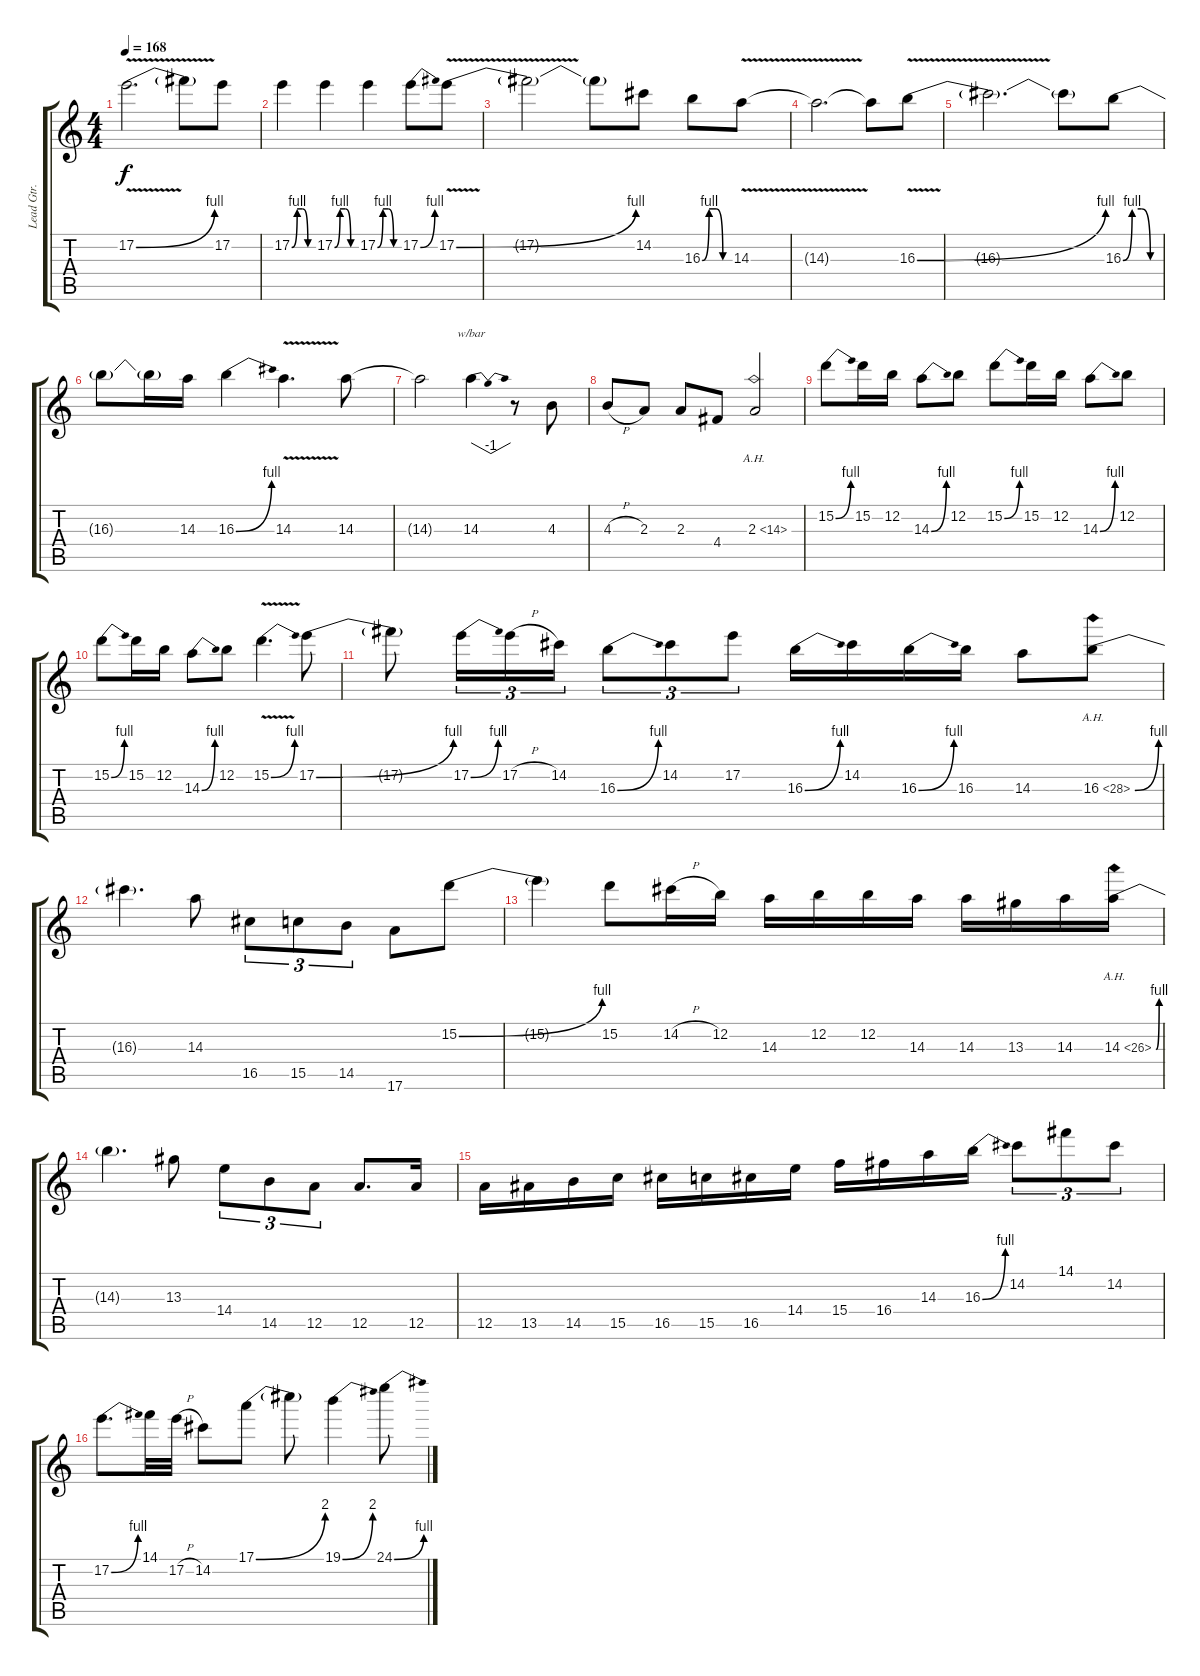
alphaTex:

\track ("Lead Gtr." "Lead Gtr.") {instrument overdrivenguitar}
\staff {score tabs}
\tuning (E4 B3 G3 D3 A2 E2) {hide}
\ts (4 4)
\tempo 168
\clef g2
\ks c
17.2{be (bend 0 0 60 4) v}.2{d dy f} 17.2{t}.8 17.2.8 |
17.2{be (custom 0 0 15 4 30 4 45 0 60 0)}.4 17.2{be (custom 0 0 15 4 30 4 45 0 60 0)}.4 17.2{be (custom 0 0 15 4 30 4 45 0 60 0)}.4 17.2{be (bend 0 0 60 4)}.8 17.2{be (bend 0 0 60 4) v}.8 |
17.2{t}.2 17.2{t}.8 14.2.8 16.3{be (custom 0 0 15 4 30 4 45 0 60 0)}.8 14.3{v}.8 |
14.3{t}.2{d} 14.3{t}.8 16.3{be (bend 0 0 60 4) v}.8 |
16.3{t}.2{d} 16.3{t}.8 16.3{be (custom 0 0 15 4 30 4 45 0 60 0)}.8 |
16.3{t}.8 16.3{t}.16 14.3.16 16.3{be (bend 0 0 60 4)}.4 14.3{v}.4{d} 14.3.8 |
14.3{t}.2 14.3.4{tbe (dip default 0 0 30 -4 60 0)} r.8 4.3.8 |
4.3{h}.8 2.3.8 2.3.8 4.4.8 2.3{ah 12}.2 |
15.2{be (bend 0 0 60 4)}.8 15.2.16 12.2.16 14.3{be (bend 0 0 60 4)}.8 12.2.8 15.2{be (bend 0 0 60 4)}.8 15.2.16 12.2.16 14.3{be (bend 0 0 60 4)}.8 12.2.8 |
15.2{be (bend 0 0 60 4)}.8 15.2.16 12.2.16 14.3{be (bend 0 0 60 4)}.8 12.2.8 15.2{be (bend 0 0 60 4) v}.4{d} 17.2{be (bend 0 0 60 4)}.8 |
17.2{t}.8 17.2{be (bend 0 0 60 4)}.16{tu (3 2)} 17.2{h}.16{tu (3 2)} 14.2.16{tu (3 2)} 16.3{be (bend 0 0 60 4)}.8{tu (3 2)} 14.2.8{tu (3 2)} 17.2.8{tu (3 2)} 16.3{be (bend 0 0 60 4)}.16 14.2.16 16.3{be (bend 0 0 60 4)}.16 16.3.16 14.3.8 16.3{be (bend 0 0 60 4) ah 12}.8 |
16.3{t}.4{d} 14.3.8 16.5.8{tu (3 2)} 15.5.8{tu (3 2)} 14.5.8{tu (3 2)} 17.6.8 15.2{be (bend 0 0 60 4)}.8 |
15.2{t}.4 15.2.8 14.2{h}.16 12.2.16 14.3.16 12.2.16 12.2.16 14.3.16 14.3.16 13.3.16 14.3.16 14.3{be (bend 0 0 60 4) ah 12}.16 |
14.3{t}.4{d} 13.3.8 14.4.8{tu (3 2)} 14.5.8{tu (3 2)} 12.5.8{tu (3 2)} 12.5.8{d} 12.5.16 |
12.5.16 13.5.16 14.5.16 15.5.16 16.5.16 15.5.16 16.5.16 14.4.16 15.4.16 16.4.16 14.3.16 16.3{be (bend 0 0 60 4)}.16 14.2.8{tu (3 2)} 14.1.8{tu (3 2)} 14.2.8{tu (3 2)} |
17.2{be (bend 0 0 60 4)}.8{d} 14.1.32 17.2{h}.32 14.2.8 17.1{be (bend 0 0 60 8)}.8 17.1{t}.8 19.1{be (bend 0 0 60 8)}.4 24.1{be (bend 0 0 60 4)}.8
